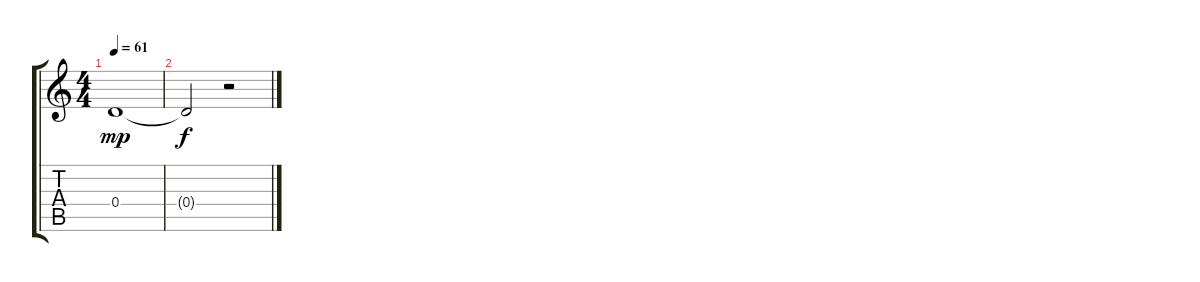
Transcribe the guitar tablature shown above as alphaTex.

\track "" {instrument distortionguitar}
\staff {score tabs}
\tuning (E4 B3 G3 D3 A2 E2) {hide}
\ts (4 4)
\tempo 61
\clef g2
\ks c
0.4.1{dy mp} |
0.4{t}.2{dy f} r.2
